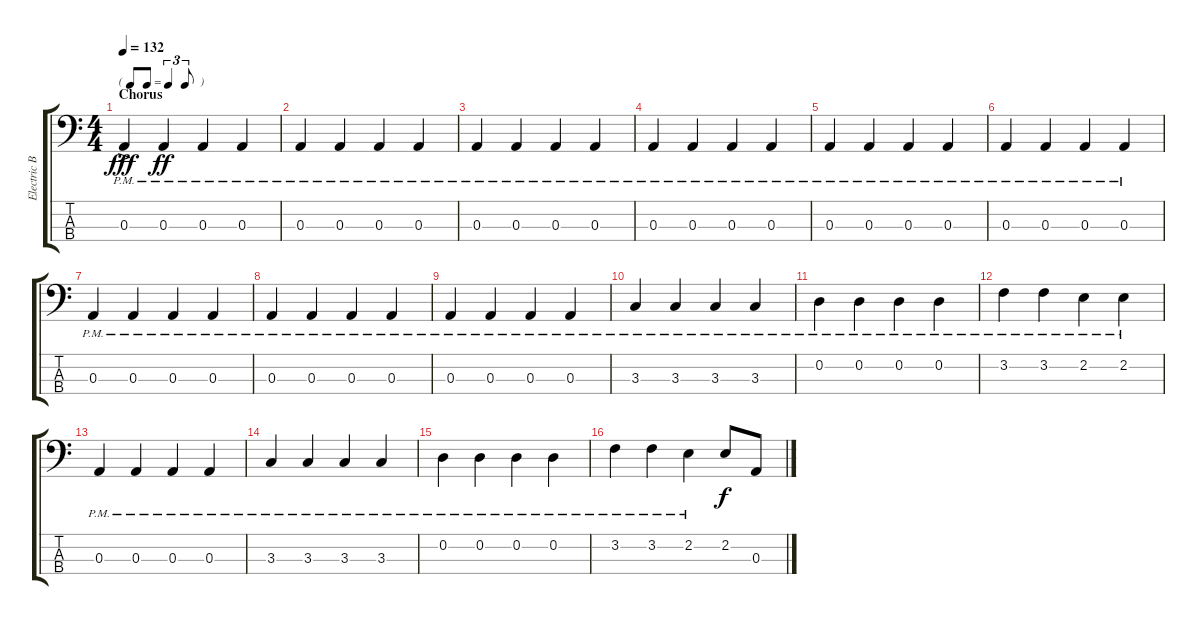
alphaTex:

\track ("Electric Bass" "Electric B") {instrument electricbassfinger}
\staff {score tabs}
\tuning (G2 D2 A1 E1) {hide}
\ts (4 4)
\tf triplet8th
\section ("" "Chorus")
\tempo 132
\clef f4
\ks c
0.3{ac pm}.4{dy fff volume 13} 0.3{pm}.4{dy ff} 0.3{pm}.4 0.3{pm}.4 |
0.3{pm}.4 0.3{pm}.4 0.3{pm}.4 0.3{pm}.4 |
0.3{pm}.4 0.3{pm}.4 0.3{pm}.4 0.3{pm}.4 |
0.3{pm}.4 0.3{pm}.4 0.3{pm}.4 0.3{pm}.4 |
0.3{pm}.4 0.3{pm}.4 0.3{pm}.4 0.3{pm}.4 |
0.3{pm}.4 0.3{pm}.4 0.3{pm}.4 0.3{pm}.4 |
0.3{pm}.4 0.3{pm}.4 0.3{pm}.4 0.3{pm}.4 |
0.3{pm}.4 0.3{pm}.4 0.3{pm}.4 0.3{pm}.4 |
0.3{pm}.4 0.3{pm}.4 0.3{pm}.4 0.3{pm}.4 |
3.3{pm}.4 3.3{pm}.4 3.3{pm}.4 3.3{pm}.4 |
0.2{pm}.4 0.2{pm}.4 0.2{pm}.4 0.2{pm}.4 |
3.2{pm}.4 3.2{pm}.4 2.2{pm}.4 2.2{pm}.4 |
0.3{pm}.4 0.3{pm}.4 0.3{pm}.4 0.3{pm}.4 |
3.3{pm}.4 3.3{pm}.4 3.3{pm}.4 3.3{pm}.4 |
0.2{pm}.4 0.2{pm}.4 0.2{pm}.4 0.2{pm}.4 |
3.2{pm}.4 3.2{pm}.4 2.2{pm}.4 2.2.8{dy f} 0.3.8
